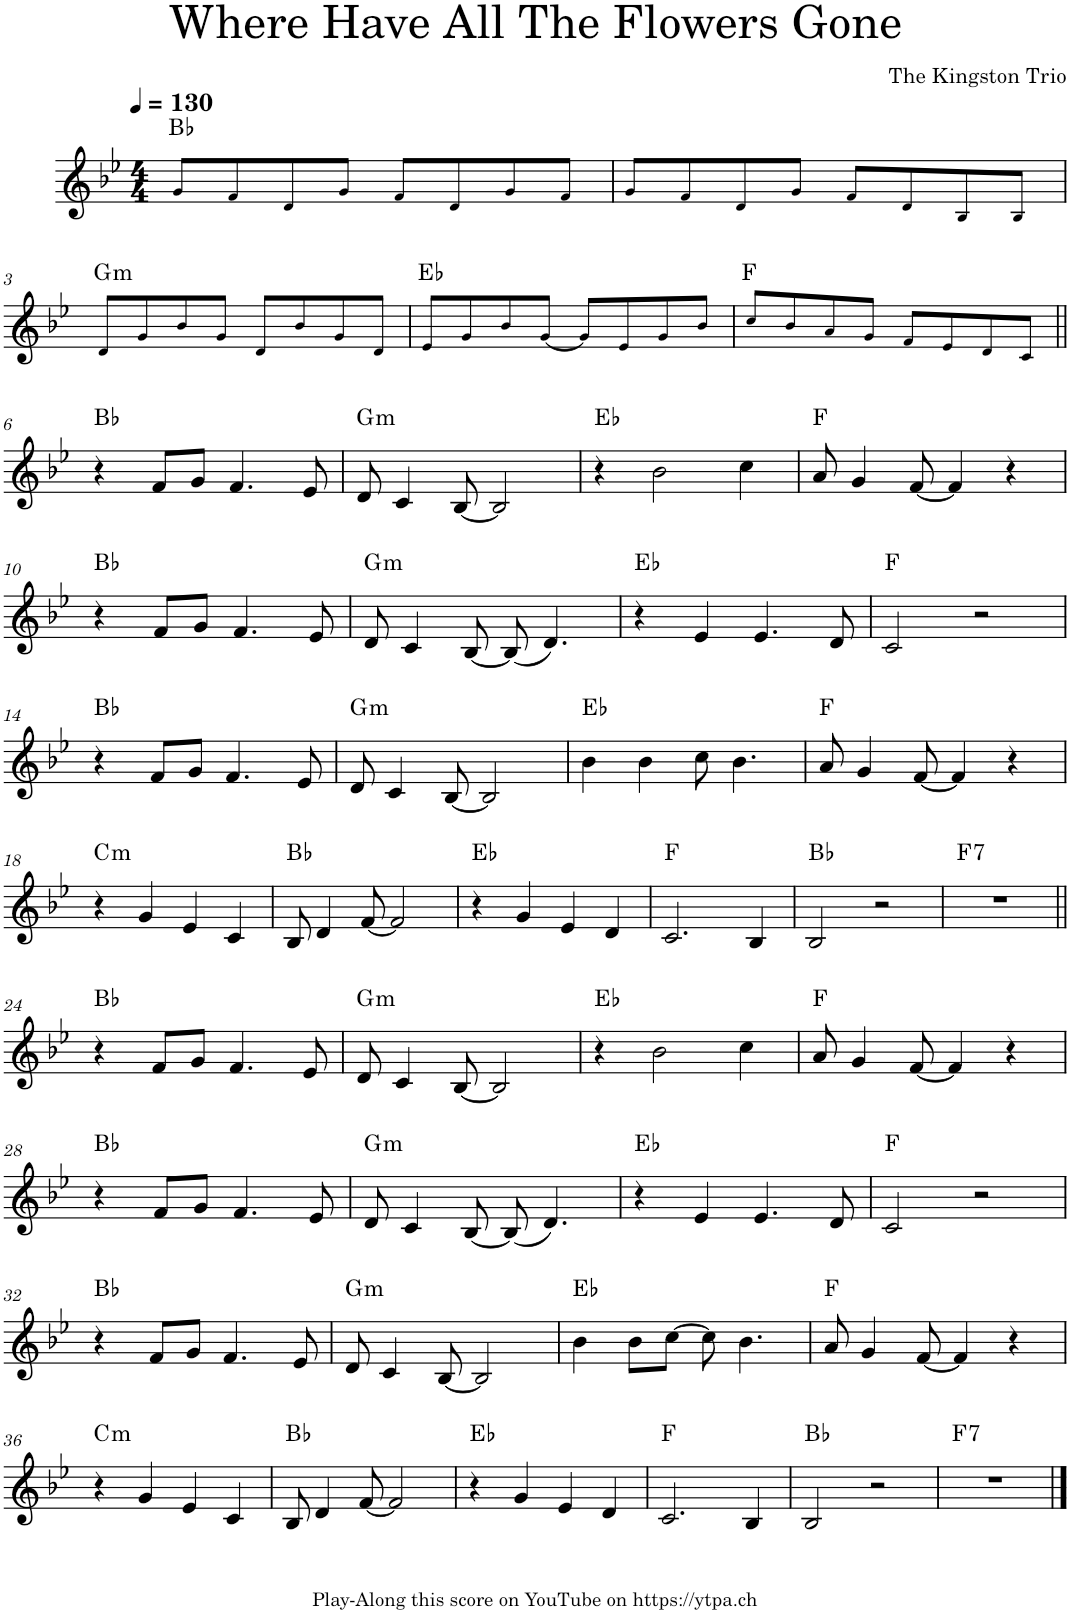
**kern	**harte
*part1	*part1
*staff1	*
*I"Piano	*
*I'Pno.	*
*clefG2	*
*k[b-e-]	*
*M4/4	*
*MM130	*
=1	=1
8g!/L	Bb:maj
8f!/	.
8d!/	.
8g!/J	.
8f!/L	.
8d!/	.
8g!/	.
8f!/J	.
=2	=2
8g!/L	.
8f!/	.
8d!/	.
8g!/J	.
8f!/L	.
8d!/	.
8B-!/	.
8B-!/J	.
!!LO:LB:g=z
=3	=3
!	!LO:H:kt=m
8d!/L	G:min
8g!/	.
8b-!/	.
8g!/J	.
8d!/L	.
8b-!/	.
8g!/	.
8d!/J	.
=4	=4
8e-!/L	Eb:maj
8g!/	.
8b-!/	.
[8g!/J	.
8g!/L]	.
8e-!/	.
8g!/	.
8b-!/J	.
=5	=5
8cc!/L	F:maj
8b-!/	.
8a!/	.
8g!/J	.
8f!/L	.
8e-!/	.
8d!/	.
8c!/J	.
!!LO:LB:g=z
=6||	=6||
4r	Bb:maj
8f/L	.
8g/J	.
4.f/	.
8e-/	.
=7	=7
!	!LO:H:kt=m
8d/	G:min
4c/	.
[8B-/	.
2B-/]	.
=8	=8
4r	Eb:maj
2b-\	.
4cc\	.
=9	=9
8a/	F:maj
4g/	.
[8f/	.
4f/]	.
4r	.
!!LO:LB:g=z
=10	=10
4r	Bb:maj
8f/L	.
8g/J	.
4.f/	.
8e-/	.
=11	=11
!	!LO:H:kt=m
8d/	G:min
4c/	.
[8B-/	.
(8B-/]	.
4.d/)	.
=12	=12
4r	Eb:maj
4e-/	.
4.e-/	.
8d/	.
=13	=13
2c/	F:maj
2r	.
!!LO:LB:g=z
=14	=14
4r	Bb:maj
8f/L	.
8g/J	.
4.f/	.
8e-/	.
=15	=15
!	!LO:H:kt=m
8d/	G:min
4c/	.
[8B-/	.
2B-/]	.
=16	=16
4b-\	Eb:maj
4b-\	.
8cc\	.
4.b-\	.
=17	=17
8a/	F:maj
4g/	.
[8f/	.
4f/]	.
4r	.
!!LO:LB:g=z
=18	=18
!	!LO:H:kt=m
4r	C:min
4g/	.
4e-/	.
4c/	.
=19	=19
8B-/	Bb:maj
4d/	.
[8f/	.
2f/]	.
=20	=20
4r	Eb:maj
4g/	.
4e-/	.
4d/	.
=21	=21
2.c/	F:maj
4B-/	.
=22	=22
2B-/	Bb:maj
2r	.
=23	=23
!	!LO:H:kt=7
1r	F:7
!!LO:LB:g=z
=24||	=24||
4r	Bb:maj
8f/L	.
8g/J	.
4.f/	.
8e-/	.
=25	=25
!	!LO:H:kt=m
8d/	G:min
4c/	.
[8B-/	.
2B-/]	.
=26	=26
4r	Eb:maj
2b-\	.
4cc\	.
=27	=27
8a/	F:maj
4g/	.
[8f/	.
4f/]	.
4r	.
!!LO:LB:g=z
=28	=28
4r	Bb:maj
8f/L	.
8g/J	.
4.f/	.
8e-/	.
=29	=29
!	!LO:H:kt=m
8d/	G:min
4c/	.
[8B-/	.
(8B-/]	.
4.d/)	.
=30	=30
4r	Eb:maj
4e-/	.
4.e-/	.
8d/	.
=31	=31
2c/	F:maj
2r	.
!!LO:LB:g=z
=32	=32
4r	Bb:maj
8f/L	.
8g/J	.
4.f/	.
8e-/	.
=33	=33
!	!LO:H:kt=m
8d/	G:min
4c/	.
[8B-/	.
2B-/]	.
=34	=34
4b-\	Eb:maj
8b-\L	.
[8cc\J	.
8cc\]	.
4.b-\	.
=35	=35
8a/	F:maj
4g/	.
[8f/	.
4f/]	.
4r	.
!!LO:LB:g=z
=36	=36
!	!LO:H:kt=m
4r	C:min
4g/	.
4e-/	.
4c/	.
=37	=37
8B-/	Bb:maj
4d/	.
[8f/	.
2f/]	.
=38	=38
4r	Eb:maj
4g/	.
4e-/	.
4d/	.
=39	=39
2.c/	F:maj
4B-/	.
=40	=40
2B-/	Bb:maj
2r	.
=41	=41
!	!LO:H:kt=7
1r	F:7
==	==
*-	*-
